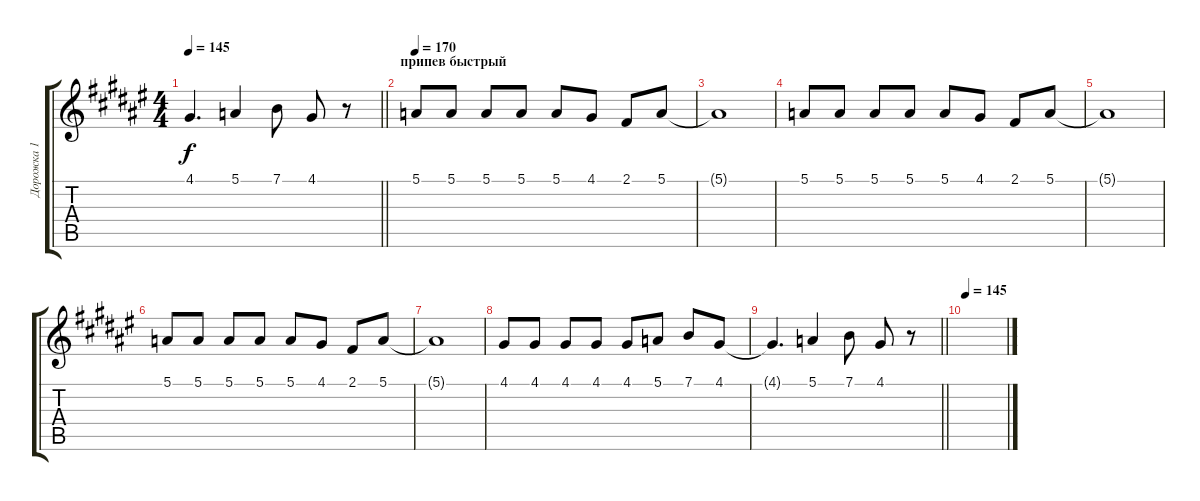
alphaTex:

\track ("Дорожка 1" "Дорожка 1") {instrument acousticgrandpiano}
\staff {score tabs}
\tuning (E4 B3 G3 D3 A2 E2) {hide}
\ts (4 4)
\tempo 145
\clef g2
\barLineRight lightlight
\ks f#
4.1{t}.4{d dy f} 5.1.4 7.1.8 4.1.8 r.8 |
\section ("" "припев быстрый")
\tempo 170
5.1.8{volume 15 instrument vibraphone} 5.1.8 5.1.8 5.1.8 5.1.8 4.1.8 2.1.8 5.1.8 |
5.1{t}.1 |
5.1.8 5.1.8 5.1.8 5.1.8 5.1.8 4.1.8 2.1.8 5.1.8 |
5.1{t}.1 |
5.1.8 5.1.8 5.1.8 5.1.8 5.1.8 4.1.8 2.1.8 5.1.8 |
5.1{t}.1 |
4.1.8 4.1.8 4.1.8 4.1.8 4.1.8 5.1.8 7.1.8 4.1.8 |
\barLineRight lightlight
4.1{t}.4{d} 5.1.4 7.1.8 4.1.8 r.8 |
\tempo 145
